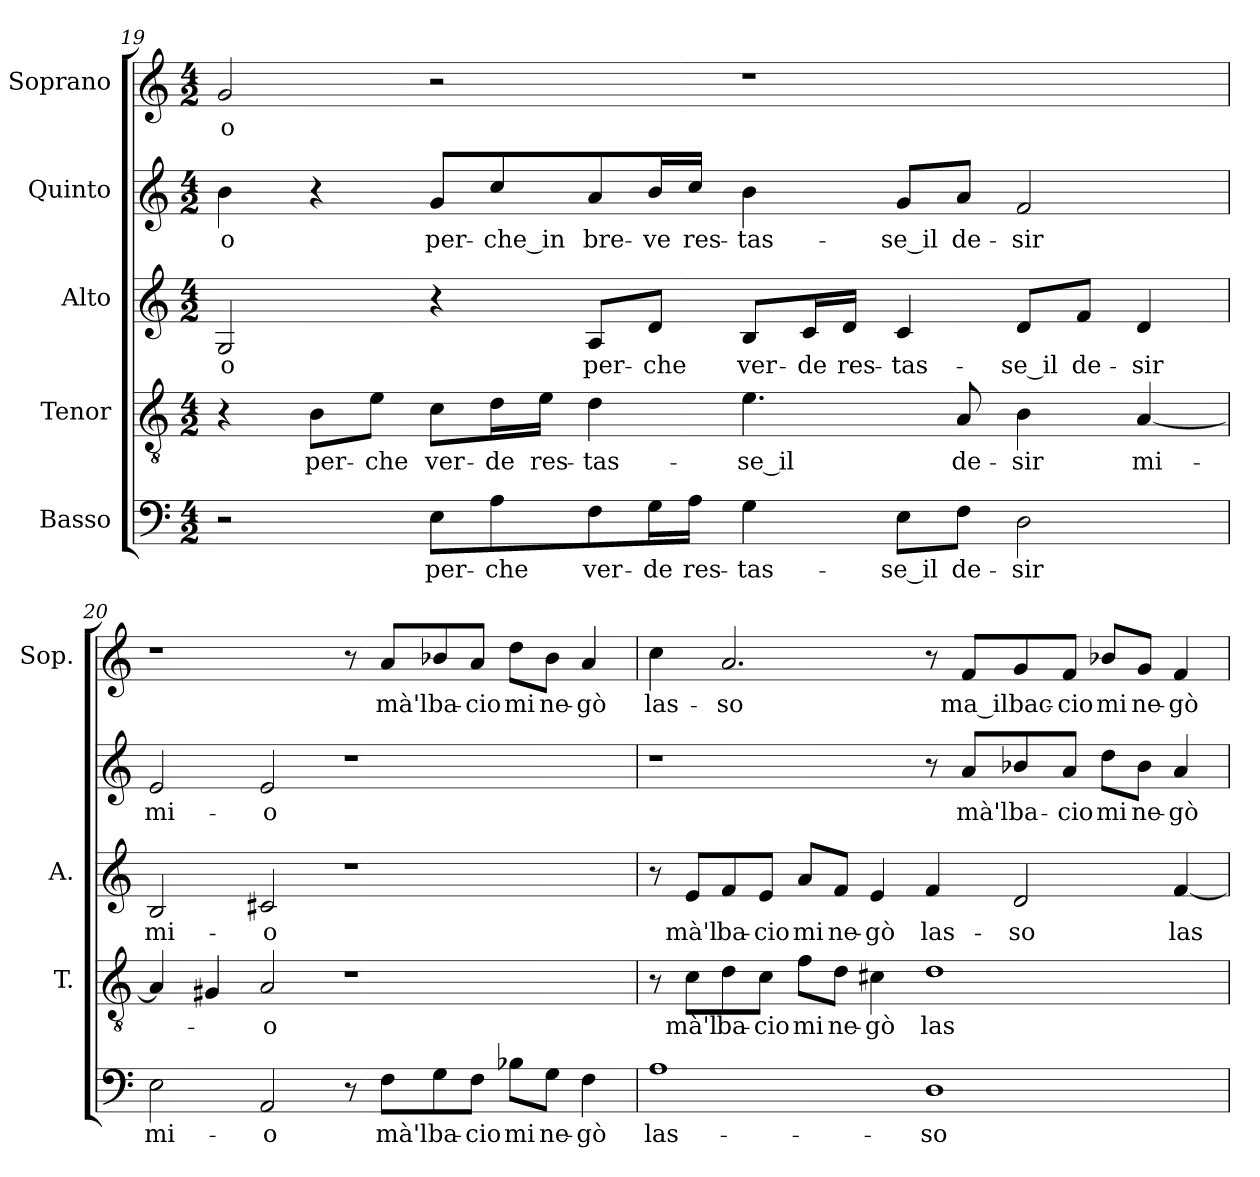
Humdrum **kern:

**kern	**text	**kern	**text	**kern	**text	**kern	**text	**kern	**text
*part5	*part5	*part4	*part4	*part3	*part3	*part2	*part2	*part1	*part1
*staff5	*staff5	*staff4	*staff4	*staff3	*staff3	*staff2	*staff2	*staff1	*staff1
*I"Basso	*	*I"Tenor	*	*I"Alto	*	*I"Quinto	*	*I"Soprano	*
*	*	*I'T.	*	*I'A.	*	*	*	*I'Sop.	*
*clefF4	*	*clefGv2	*	*clefG2	*	*clefG2	*	*clefG2	*
*	*	*ITrd7c12	*	*	*	*	*	*	*
*k[]	*	*k[]	*	*k[]	*	*k[]	*	*k[]	*
*C:	*	*C:	*	*C:	*	*C:	*	*C:	*
*M4/2	*	*M4/2	*	*M4/2	*	*M4/2	*	*M4/2	*
=19	=19	=19	=19	=19	=19	=19	=19	=19	=19
!	!	!	!	!	!LO:LY:b:color=#000000	!	!	!	!
!	!	!	!	!	!	!	!LO:LY:b:color=#000000	!	!
!	!	!	!	!	!	!	!	!	!LO:LY:b:color=#000000
2r	.	4r	.	2Gi/	-o	4bi\	-o	2gi/	-o
!	!	!	!LO:LY:b:color=#000000	!	!	!	!	!	!
.	.	8BBi\L	per-	.	.	4r	.	.	.
!	!	!	!LO:LY:b:color=#000000	!	!	!	!	!	!
.	.	8Ei\J	-che	.	.	.	.	.	.
!	!LO:LY:b:color=#000000	!	!	!	!	!	!	!	!
!	!	!	!LO:LY:b:color=#000000	!	!	!	!	!	!
!	!	!	!	!	!	!	!LO:LY:b:color=#000000	!	!
8Ei\L	per-	8Ci\L	ver-	4r	.	8gi/L	per-	2r	.
!	!LO:LY:b:color=#000000	!	!	!	!	!	!	!	!
!	!	!	!LO:LY:b:color=#000000	!	!	!	!	!	!
!	!	!	!	!	!	!	!LO:LY:b:color=#000000	!	!
8Ai\	-che	16Di\L	-de	.	.	8cci/	-che_in	.	.
!	!	!	!LO:LY:b:color=#000000	!	!	!	!	!	!
.	.	16Ei\JJ	res-	.	.	.	.	.	.
!	!LO:LY:b:color=#000000	!	!	!	!	!	!	!	!
!	!	!	!LO:LY:b:color=#000000	!	!	!	!	!	!
!	!	!	!	!	!LO:LY:b:color=#000000	!	!	!	!
!	!	!	!	!	!	!	!LO:LY:b:color=#000000	!	!
8Fi\	ver-	4Di\	-tas-	8Ai/L	per-	8ai/	bre-	.	.
!	!LO:LY:b:color=#000000	!	!	!	!	!	!	!	!
!	!	!	!	!	!LO:LY:b:color=#000000	!	!	!	!
!	!	!	!	!	!	!	!LO:LY:b:color=#000000	!	!
16Gi\L	-de	.	.	8di/J	-che	16bi/L	-ve	.	.
!	!LO:LY:b:color=#000000	!	!	!	!	!	!	!	!
!	!	!	!	!	!	!	!LO:LY:b:color=#000000	!	!
16Ai\JJ	res-	.	.	.	.	16cci/JJ	res-	.	.
!	!LO:LY:b:color=#000000	!	!	!	!	!	!	!	!
!	!	!	!LO:LY:b:color=#000000	!	!	!	!	!	!
!	!	!	!	!	!LO:LY:b:color=#000000	!	!	!	!
!	!	!	!	!	!	!	!LO:LY:b:color=#000000	!	!
4Gi\	-tas-	4.Ei\	-se_il	8Bi/L	ver-	4bi\	-tas-	1r	.
!	!	!	!	!	!LO:LY:b:color=#000000	!	!	!	!
.	.	.	.	16ci/L	-de	.	.	.	.
!	!	!	!	!	!LO:LY:b:color=#000000	!	!	!	!
.	.	.	.	16di/JJ	res-	.	.	.	.
!	!LO:LY:b:color=#000000	!	!	!	!	!	!	!	!
!	!	!	!	!	!LO:LY:b:color=#000000	!	!	!	!
!	!	!	!	!	!	!	!LO:LY:b:color=#000000	!	!
8Ei\L	-se_il	.	.	4ci/	-tas-	8gi/L	-se_il	.	.
!	!LO:LY:b:color=#000000	!	!	!	!	!	!	!	!
!	!	!	!LO:LY:b:color=#000000	!	!	!	!	!	!
!	!	!	!	!	!	!	!LO:LY:b:color=#000000	!	!
8Fi\J	de-	8AAi/	de-	.	.	8ai/J	de-	.	.
!	!LO:LY:b:color=#000000	!	!	!	!	!	!	!	!
!	!	!	!LO:LY:b:color=#000000	!	!	!	!	!	!
!	!	!	!	!	!LO:LY:b:color=#000000	!	!	!	!
!	!	!	!	!	!	!	!LO:LY:b:color=#000000	!	!
2Di\	-sir	4BBi\	-sir	8di/L	-se_il	2fi/	-sir	.	.
!	!	!	!	!	!LO:LY:b:color=#000000	!	!	!	!
.	.	.	.	8fi/J	de-	.	.	.	.
!	!	!	!LO:LY:b:color=#000000	!	!	!	!	!	!
!	!	!	!	!	!LO:LY:b:color=#000000	!	!	!	!
.	.	[<4AAi/	mi-	4di/	-sir	.	.	.	.
!!LO:PB:g=z
=20	=20	=20	=20	=20	=20	=20	=20	=20	=20
!	!LO:LY:b:color=#000000	!	!	!	!	!	!	!	!
!	!	!	!	!	!LO:LY:b:color=#000000	!	!	!	!
!	!	!	!	!	!	!	!LO:LY:b:color=#000000	!	!
2Ei\	mi-	4AAi/]	.	2Bi/	mi-	2ei/	mi-	1r	.
.	.	4GG#Xi/	.	.	.	.	.	.	.
!	!LO:LY:b:color=#000000	!	!	!	!	!	!	!	!
!	!	!	!LO:LY:b:color=#000000	!	!	!	!	!	!
!	!	!	!	!	!LO:LY:b:color=#000000	!	!	!	!
!	!	!	!	!	!	!	!LO:LY:b:color=#000000	!	!
2AAi/	-o	2AAi/	-o	2c#Xi/	-o	2ei/	-o	.	.
8r	.	1r	.	1r	.	1r	.	8r	.
!	!LO:LY:b:color=#000000	!	!	!	!	!	!	!	!
!	!	!	!	!	!	!	!	!	!LO:LY:b:color=#000000
8Fi\L	mà'l	.	.	.	.	.	.	8ai/L	mà'l
!	!LO:LY:b:color=#000000	!	!	!	!	!	!	!	!
!	!	!	!	!	!	!	!	!	!LO:LY:b:color=#000000
8Gi\	ba-	.	.	.	.	.	.	8b-Xi/	ba-
!	!LO:LY:b:color=#000000	!	!	!	!	!	!	!	!
!	!	!	!	!	!	!	!	!	!LO:LY:b:color=#000000
8Fi\J	-cio	.	.	.	.	.	.	8ai/J	-cio
!	!LO:LY:b:color=#000000	!	!	!	!	!	!	!	!
!	!	!	!	!	!	!	!	!	!LO:LY:b:color=#000000
8B-Xi\L	mi	.	.	.	.	.	.	8ddi\L	mi
!	!LO:LY:b:color=#000000	!	!	!	!	!	!	!	!
!	!	!	!	!	!	!	!	!	!LO:LY:b:color=#000000
8Gi\J	ne-	.	.	.	.	.	.	8b-i\J	ne-
!	!LO:LY:b:color=#000000	!	!	!	!	!	!	!	!
!	!	!	!	!	!	!	!	!	!LO:LY:b:color=#000000
4Fi\	-gò	.	.	.	.	.	.	4ai/	-gò
=21	=21	=21	=21	=21	=21	=21	=21	=21	=21
!	!LO:LY:b:color=#000000	!	!	!	!	!	!	!	!
!	!	!	!	!	!	!	!	!	!LO:LY:b:color=#000000
1Ai	las-	8r	.	8r	.	1r	.	4cci\	las-
!	!	!	!LO:LY:b:color=#000000	!	!	!	!	!	!
!	!	!	!	!	!LO:LY:b:color=#000000	!	!	!	!
.	.	8Ci\L	mà'l	8ei/L	mà'l	.	.	.	.
!	!	!	!LO:LY:b:color=#000000	!	!	!	!	!	!
!	!	!	!	!	!LO:LY:b:color=#000000	!	!	!	!
!	!	!	!	!	!	!	!	!	!LO:LY:b:color=#000000
.	.	8Di\	ba-	8fi/	ba-	.	.	2.ai/	-so
!	!	!	!LO:LY:b:color=#000000	!	!	!	!	!	!
!	!	!	!	!	!LO:LY:b:color=#000000	!	!	!	!
.	.	8Ci\J	-cio	8ei/J	-cio	.	.	.	.
!	!	!	!LO:LY:b:color=#000000	!	!	!	!	!	!
!	!	!	!	!	!LO:LY:b:color=#000000	!	!	!	!
.	.	8Fi\L	mi	8ai/L	mi	.	.	.	.
!	!	!	!LO:LY:b:color=#000000	!	!	!	!	!	!
!	!	!	!	!	!LO:LY:b:color=#000000	!	!	!	!
.	.	8Di\J	ne-	8fi/J	ne-	.	.	.	.
!	!	!	!LO:LY:b:color=#000000	!	!	!	!	!	!
!	!	!	!	!	!LO:LY:b:color=#000000	!	!	!	!
.	.	4C#Xi\	-gò	4ei/	-gò	.	.	.	.
!	!LO:LY:b:color=#000000	!	!	!	!	!	!	!	!
!	!	!	!LO:LY:b:color=#000000	!	!	!	!	!	!
!	!	!	!	!	!LO:LY:b:color=#000000	!	!	!	!
1Di	-so	1Di	las-	4fi/	las-	8r	.	8r	.
!	!	!	!	!	!	!	!LO:LY:b:color=#000000	!	!
!	!	!	!	!	!	!	!	!	!LO:LY:b:color=#000000
.	.	.	.	.	.	8ai/L	mà'l	8fi/L	ma_il
!	!	!	!	!	!LO:LY:b:color=#000000	!	!	!	!
!	!	!	!	!	!	!	!LO:LY:b:color=#000000	!	!
!	!	!	!	!	!	!	!	!	!LO:LY:b:color=#000000
.	.	.	.	2di/	-so	8b-Xi/	ba-	8gi/	bac-
!	!	!	!	!	!	!	!LO:LY:b:color=#000000	!	!
!	!	!	!	!	!	!	!	!	!LO:LY:b:color=#000000
.	.	.	.	.	.	8ai/J	-cio	8fi/J	-cio
!	!	!	!	!	!	!	!LO:LY:b:color=#000000	!	!
!	!	!	!	!	!	!	!	!	!LO:LY:b:color=#000000
.	.	.	.	.	.	8ddi\L	mi	8b-Xi/L	mi
!	!	!	!	!	!	!	!LO:LY:b:color=#000000	!	!
!	!	!	!	!	!	!	!	!	!LO:LY:b:color=#000000
.	.	.	.	.	.	8b-i\J	ne-	8gi/J	ne-
!	!	!	!	!	!LO:LY:b:color=#000000	!	!	!	!
!	!	!	!	!	!	!	!LO:LY:b:color=#000000	!	!
!	!	!	!	!	!	!	!	!	!LO:LY:b:color=#000000
.	.	.	.	[<4fi/	las-	4ai/	-gò	4fi/	-gò
=	=	=	=	=	=	=	=	=	=
*-	*-	*-	*-	*-	*-	*-	*-	*-	*-
